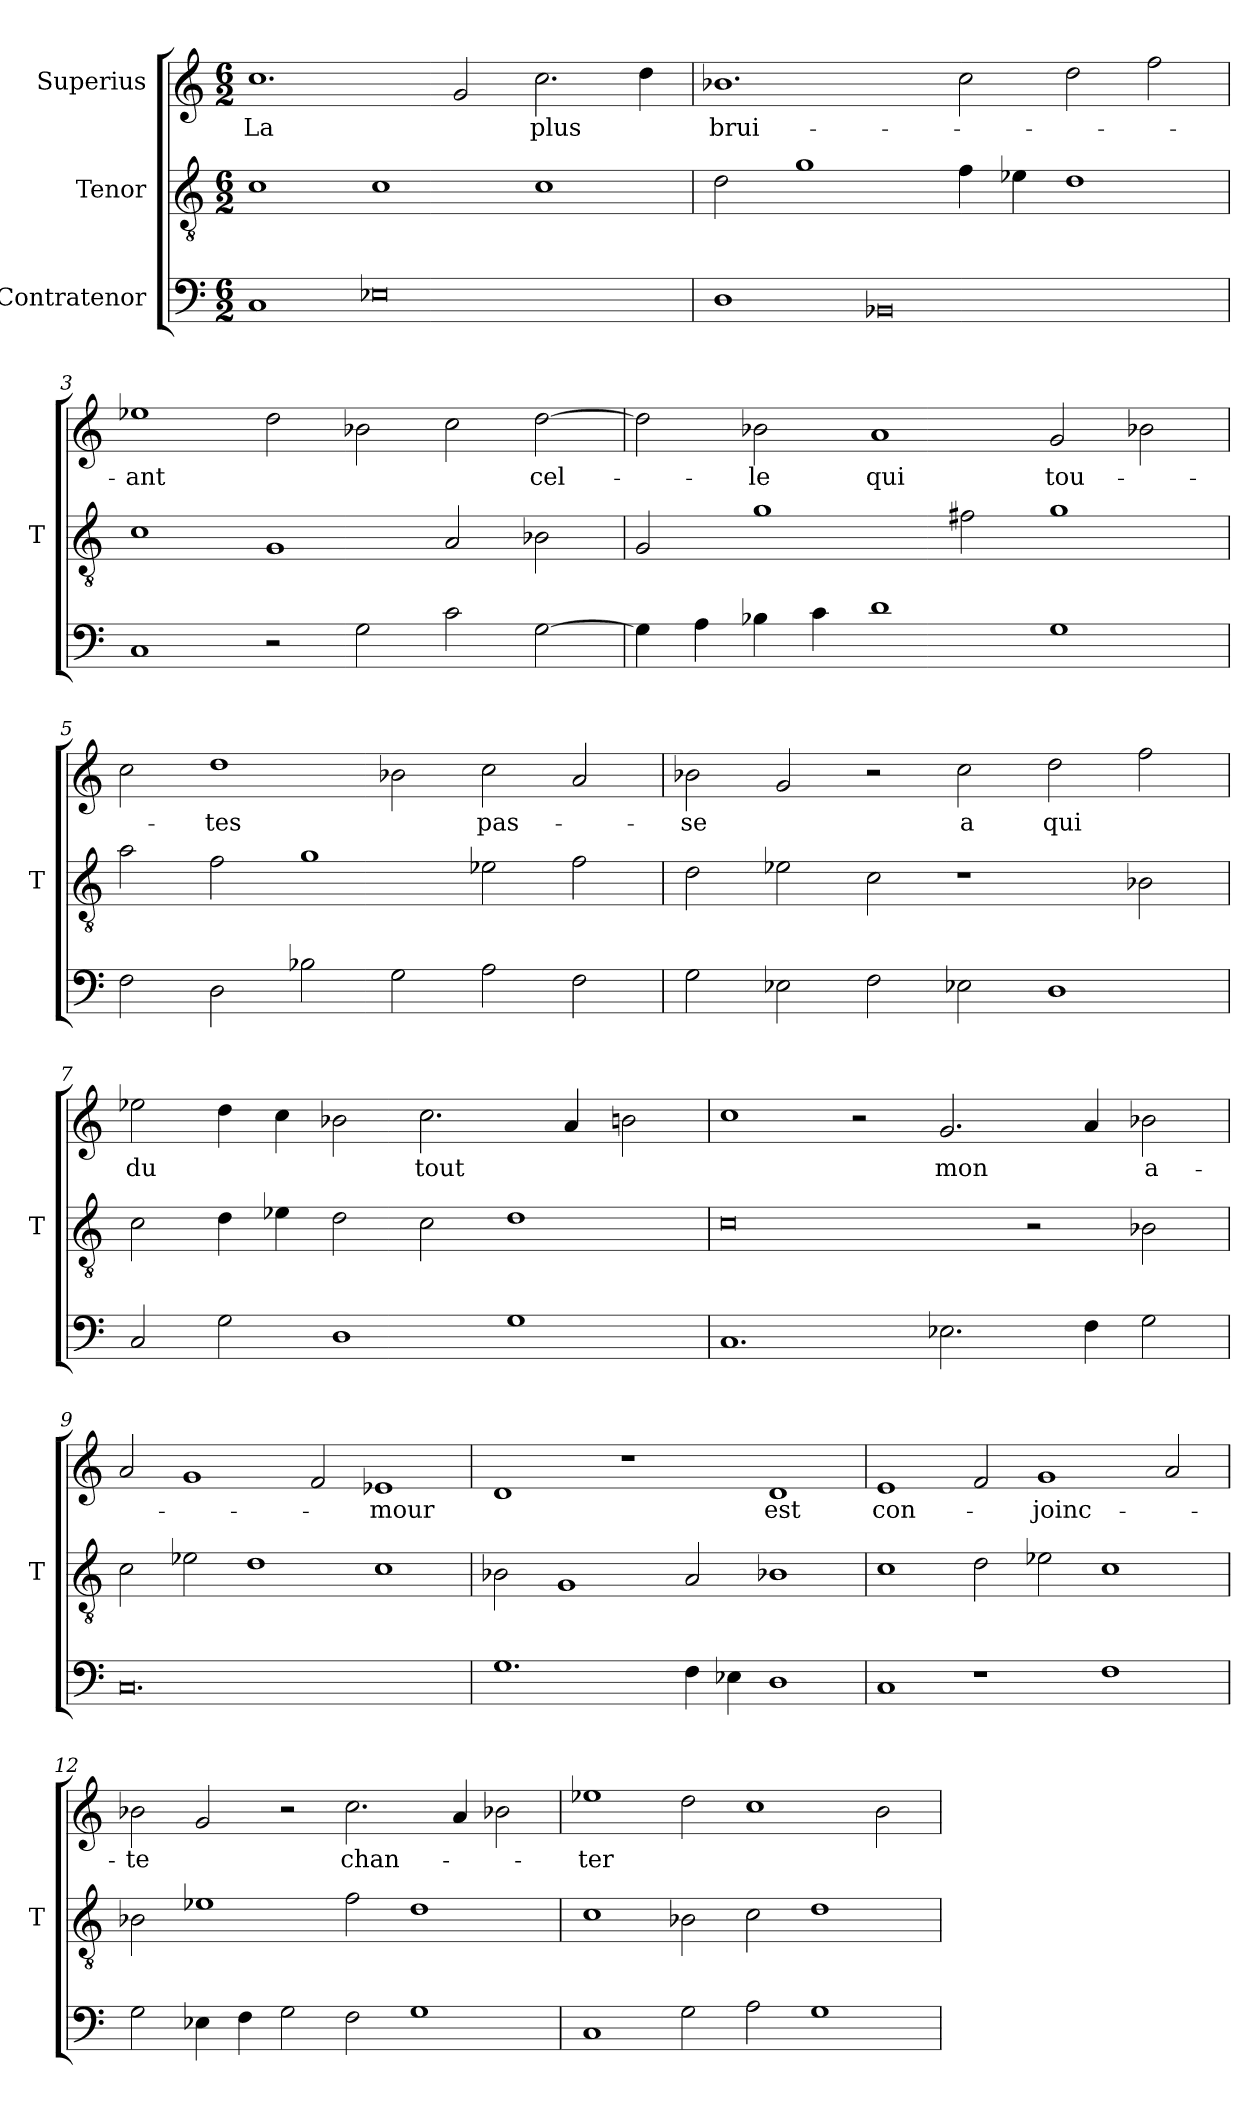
**kern	**kern	**kern	**text
*part3	*part2	*part1	*part1
*staff3	*staff2	*staff1	*staff1
*I"Contratenor	*I"Tenor	*I"Superius	*
*	*I'T	*	*
*clefF4	*clefGv2	*clefG2	*
*M6/2	*M6/2	*M6/2	*
=1	=1	=1	=1
1C	1c	1.cc	-La
0E-X	1c	.	.
.	.	2g	.
.	1c	2.cc	-plus
.	.	4dd	.
=2	=2	=2	=2
1D	2d	1.b-X	brui-
.	1g	.	.
0BB-X	.	.	.
.	4f	2cc	.
.	4e-X	.	.
.	1d	2dd	.
.	.	2ff	.
=3	=3	=3	=3
1C	1c	1ee-X	-ant
2r	1G	2dd	.
2G	.	2b-X	.
2c	2A	2cc	.
[2G	2B-X	[2dd	cel-
=4	=4	=4	=4
4G]	2G	2dd]	.
4A	.	.	.
4B-X	1g	2b-X	-le
4c	.	.	.
1d	.	1a	-qui
.	2f#X	.	.
1G	1g	2g	tou-
.	.	2b-X	.
=5	=5	=5	=5
2F	2a	2cc	.
2D	2f	1dd	-tes
2B-X	1g	.	.
2G	.	2b-X	.
2A	2e-X	2cc	pas-
2F	2f	2a	.
=6	=6	=6	=6
2G	2d	2b-X	-se
2E-X	2e-X	2g	.
2F	2c	2r	.
2E-X	1r	2cc	-a
1D	.	2dd	-qui
.	2B-X	2ff	.
=7	=7	=7	=7
2C	2c	2ee-X	-du
2G	4d	4dd	.
.	4e-X	4cc	.
1D	2d	2b-X	.
.	2c	2.cc	-tout
1G	1d	.	.
.	.	4a	.
.	.	2b	.
=8	=8	=8	=8
1.C	0c	1cc	.
.	.	2r	.
2.E-X	.	2.g	-mon
.	2r	.	.
4F	.	4a	.
2G	2B-X	2b-X	a-
=9	=9	=9	=9
0.C	2c	2a	.
.	2e-X	1g	.
.	1d	.	.
.	.	2f	.
.	1c	1e-X	-mour
=10	=10	=10	=10
1.G	2B-X	1d	.
.	1G	.	.
.	.	1r	.
4F	2A	.	.
4E-X	.	.	.
1D	1B-X	1d	-est
=11	=11	=11	=11
1C	1c	1e	con-
1r	2d	2f	.
.	2e-X	1g	-joinc-
1F	1c	.	.
.	.	2a	.
=12	=12	=12	=12
2G	2B-X	2b-X	-te
4E-X	1e-X	2g	.
4F	.	.	.
2G	.	2r	.
2F	2f	2.cc	chan-
1G	1d	.	.
.	.	4a	.
.	.	2b-X	.
=13	=13	=13	=13
1C	1c	1ee-X	-ter
2G	2B-X	2dd	.
2A	2c	1cc	.
1G	1d	.	.
.	.	2b	.
=	=	=	=
*-	*-	*-	*-
